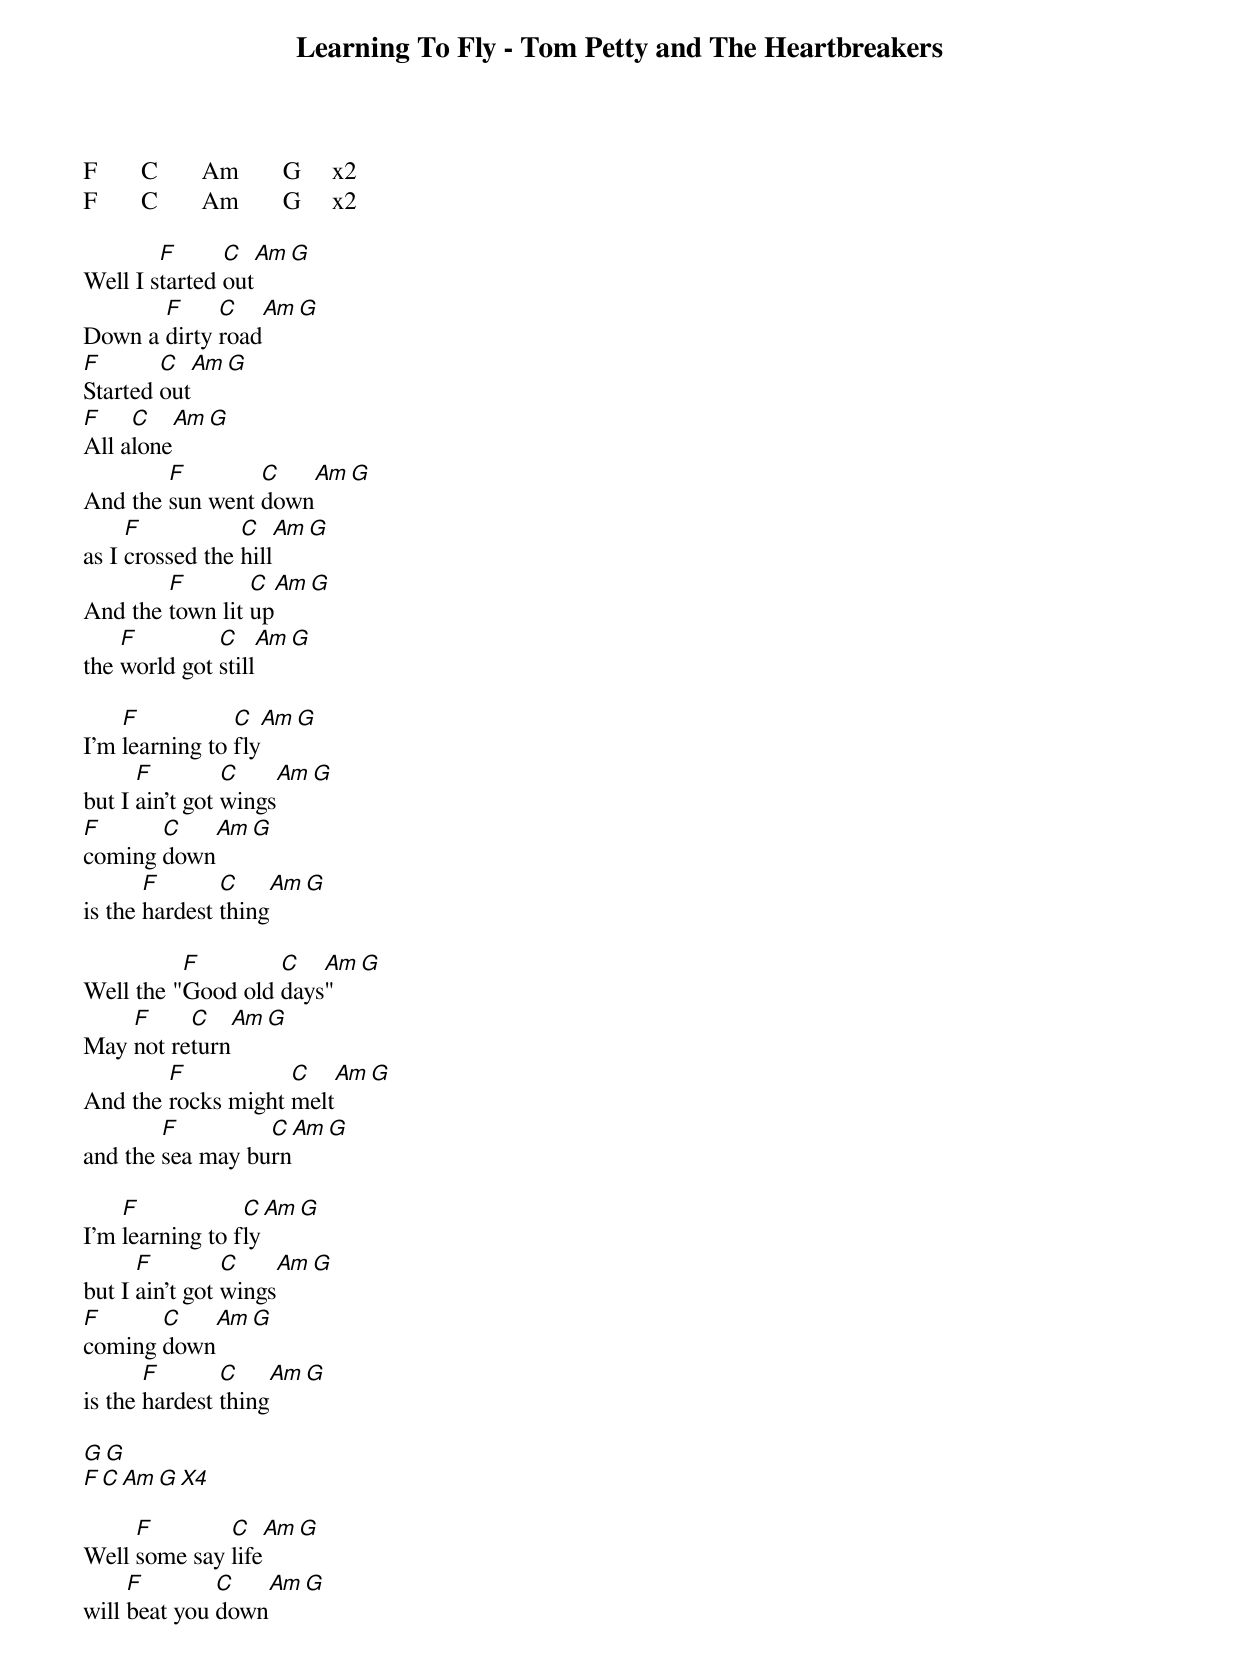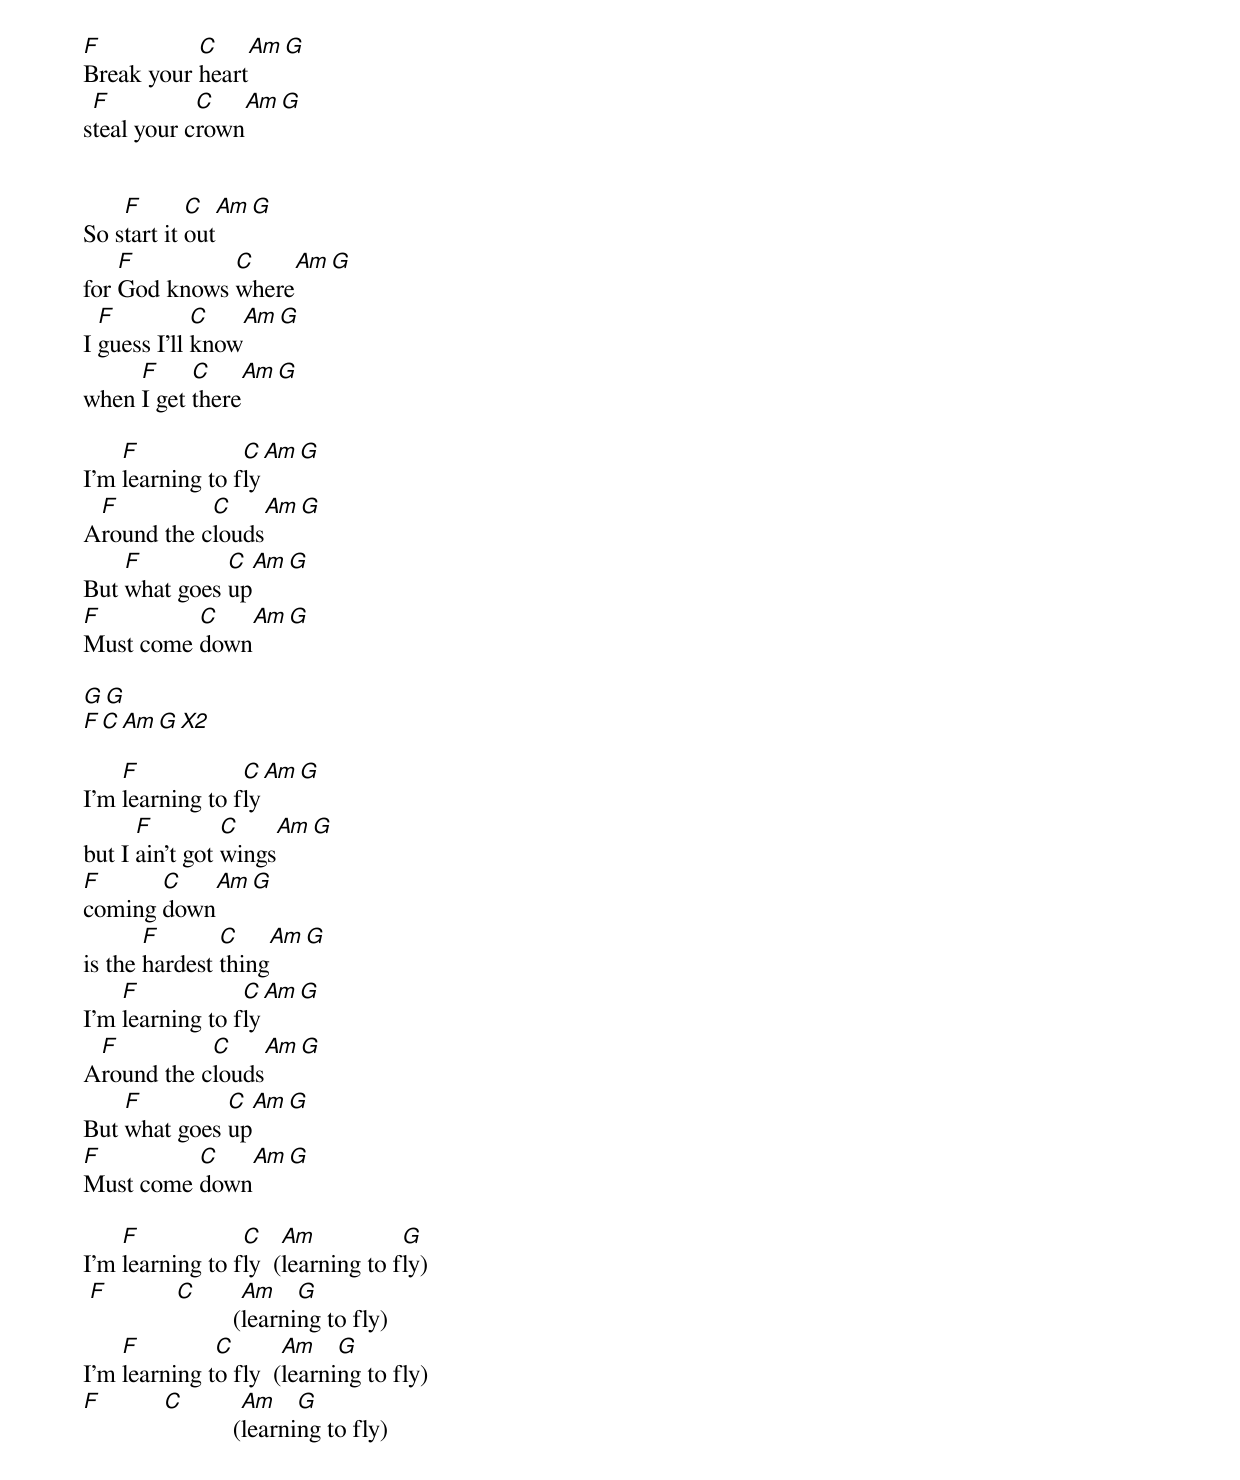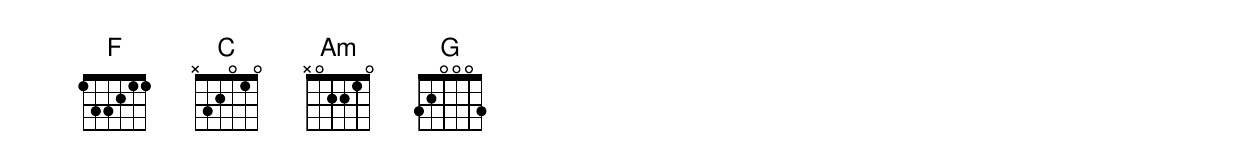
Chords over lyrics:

Learning To Fly - Tom Petty and The Heartbreakers

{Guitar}
F       C       Am       G     x2
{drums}
F       C       Am       G     x2

        F      C     Am    G
Well I started out
       F     C       Am    G
Down a dirty road
F       C            Am    G
Started out
F    C               Am    G
All alone
        F        C    Am    G
And the sun went down
     F           C    Am    G
as I crossed the hill
        F        C    Am    G
And the town lit up
    F         C       Am    G
the world got still

    F           C     Am    G
I'm learning to fly
      F         C     Am    G
but I ain't got wings
F      C              Am    G
coming down
       F       C      Am    G
is the hardest thing

          F        C   Am    G
Well the "Good old days"
    F     C           Am     G
May not return
        F           C    Am   G
And the rocks might melt
        F         C     Am    G
and the sea may burn

    F            C    Am    G
I'm learning to fly
      F         C     Am    G
but I ain't got wings
F      C              Am    G
coming down
       F       C      Am    G
is the hardest thing

G       G
{E. guitar solo}
F      C      Am      G      X4

{Only guitar}
     F        C      Am    G
Well some say life
     F        C      Am    G
will beat you down
F          C         Am    G
Break your heart
 F          C        Am    G
steal your crown

{Everyone returns}

    F       C       Am     G
So start it out
    F         C     Am     G
for God knows where
  F          C      Am     G
I guess I'll know
     F     C        Am     G
when I get there

    F            C    Am    G
I'm learning to fly
 F          C         Am    G
Around the clouds
    F         C       Am    G
But what goes up
F         C           Am    G
Must come down

G   G
{Rhythm change}
F      C      Am      G      X2

{Rhythm back}
    F            C    Am    G
I'm learning to fly
      F         C     Am    G
but I ain't got wings
F      C              Am    G
coming down
       F       C      Am    G
is the hardest thing
    F            C    Am    G
I'm learning to fly
 F          C         Am    G
Around the clouds
    F         C       Am    G
But what goes up
F         C           Am    G
Must come down

    F            C    Am           G
I'm learning to fly  (learning to fly)
 F          C         Am    G
                     (learning to fly)
    F         C       Am    G
I'm learning to fly  (learning to fly)
F         C           Am    G
                     (learning to fly)
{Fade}
